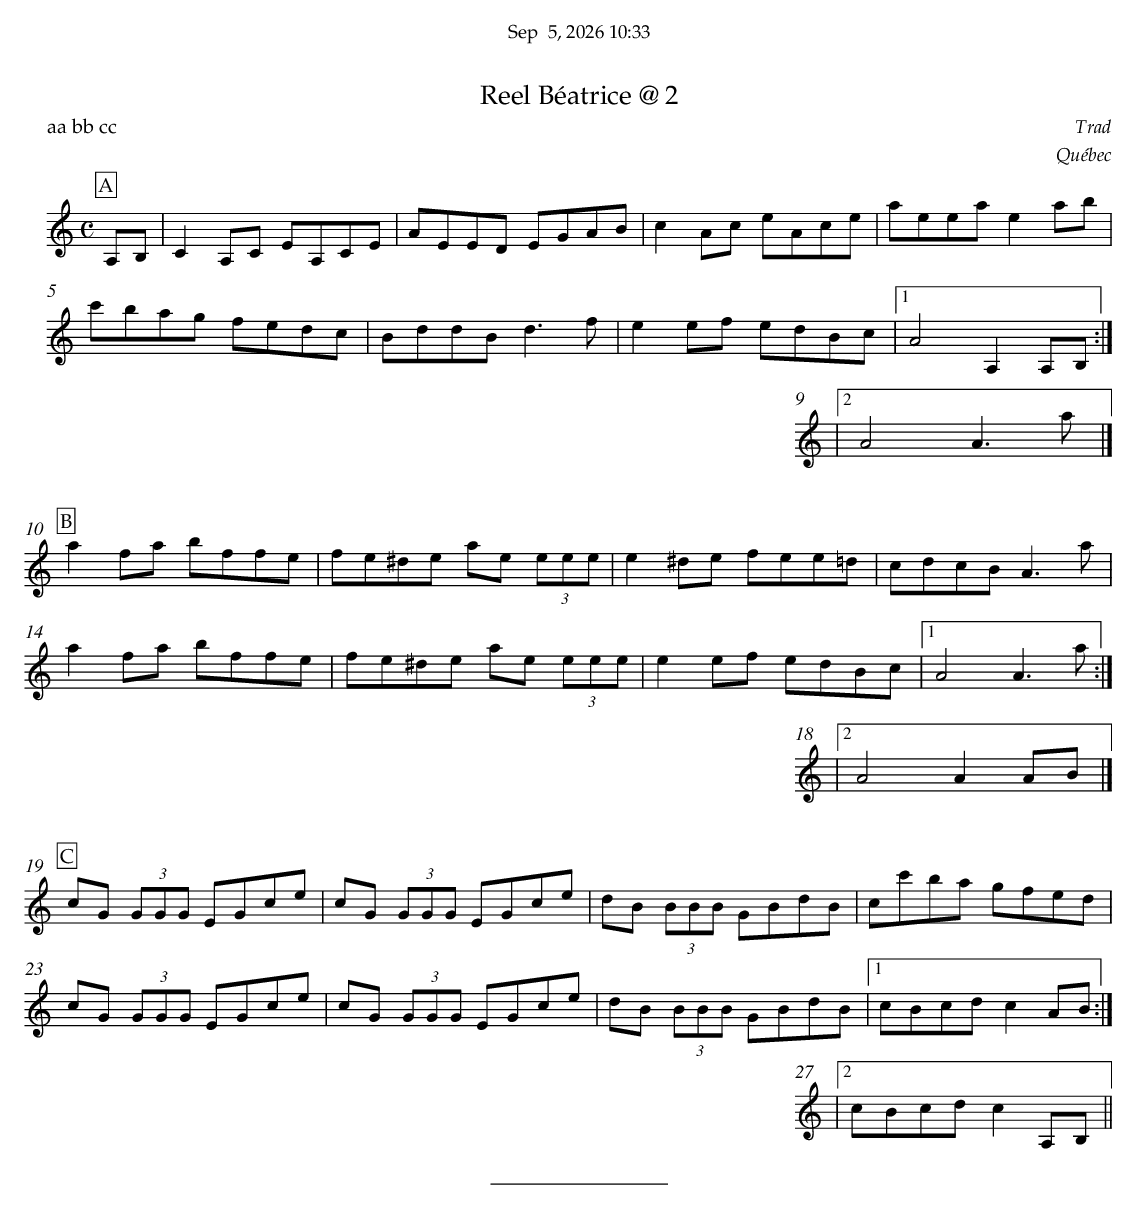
X:1
T:Reel Béatrice @ 2
C:Trad
O:Québec
P:aa bb cc
M:C
L:1/8
K:Amin
P:A
A,B,|C2 A,C EA,CE |AEED EGAB |c2 Ac eAce |aeea e2 ab |
c'bag fedc |BddB d3 f |e2 ef edBc |1 A4 A,2 A,B,:|
|2 A4 A3 a |]
%%vskip 0.5cm
P:B
a2 fa bffe |fe^de ae (3eee |e2 ^de fee=d |cdcB A3 a |
a2 fa bffe |fe^de ae (3eee |e2 ef edBc |1 A4 A3 a:|
|2 A4 A2 AB |]
%%vskip 0.5cm
P:C
cG (3GGG EGce |cG (3GGG EGce |dB (3BBB GBdB |cc'ba gfed |
cG (3GGG EGce |cG (3GGG EGce |dB (3BBB GBdB |1 cBcd c2 AB:|
|2 cBcd c2 A,B,||
